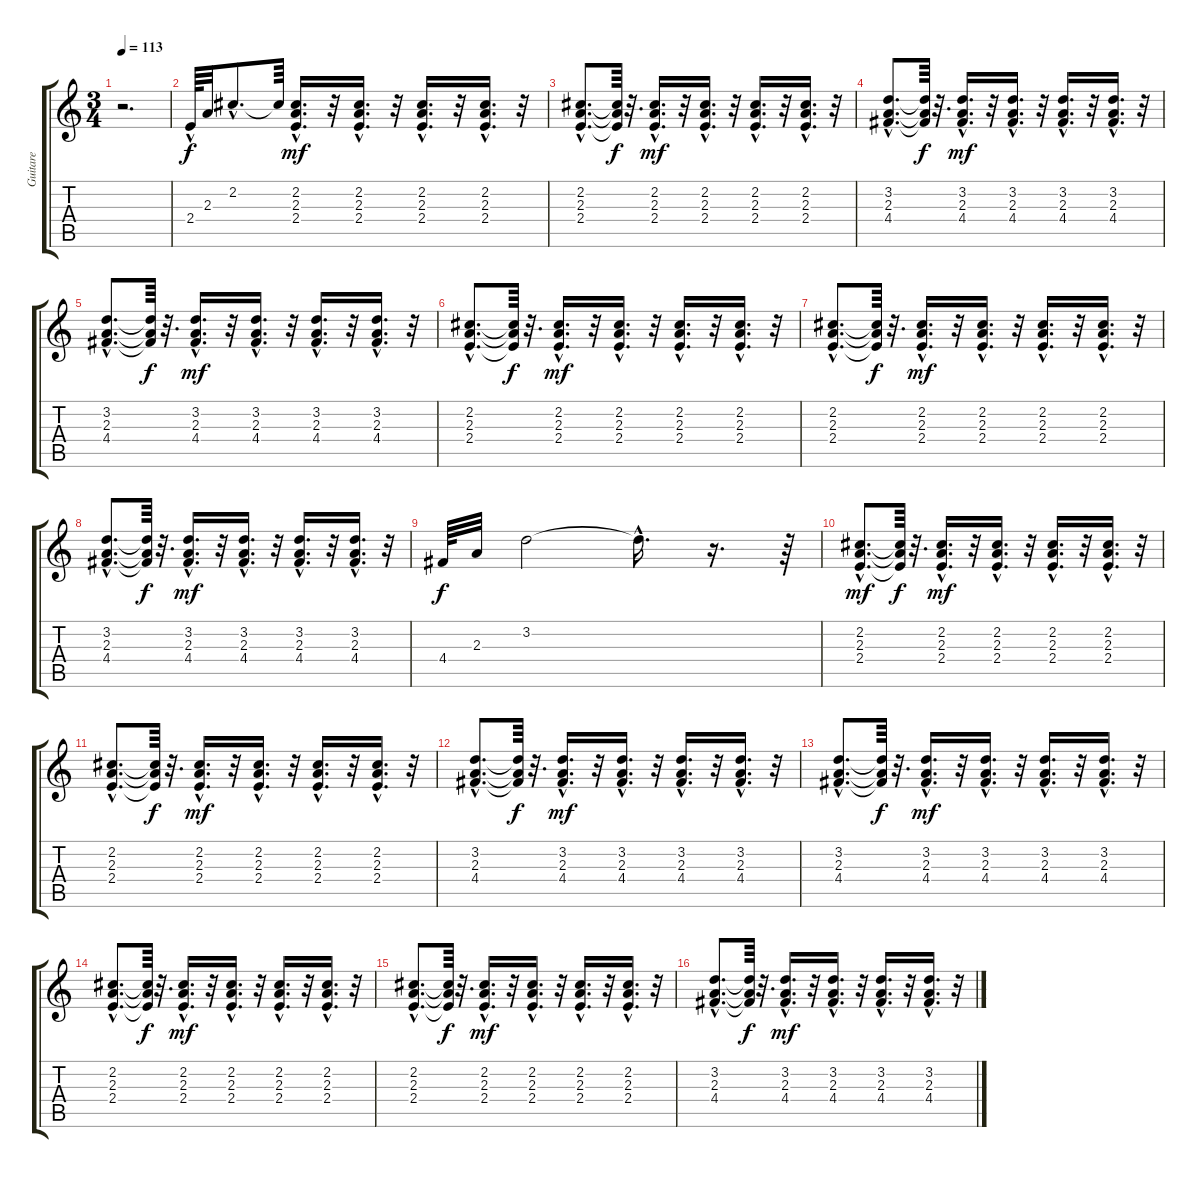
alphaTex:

\track ("Guitare" "Guitare") {instrument acousticguitarnylon}
\staff {score tabs}
\tuning (E4 B3 G3 D3 A2 E2) {hide}
\ts (3 4)
\tempo 113
\clef g2
\ks c
r.2{d dy f instrument acousticguitarnylon} |
2.4{hac}.64 2.3.32 2.2{hac}.8{d} 2.2{t}.64 (2.2{hac} 2.3{hac} 2.4{hac}).16{d dy mf} r.32 (2.2{hac} 2.3{hac} 2.4{hac}).16{d} r.32 (2.2{hac} 2.3{hac} 2.4{hac}).16{d} r.32 (2.2{hac} 2.3{hac} 2.4{hac}).16{d} r.32 |
(2.2{hac} 2.3{hac} 2.4{hac}).8{d} (2.2{t} 2.3{t} 2.4{t}).64{dy f} r.32{d} (2.2{hac} 2.3{hac} 2.4{hac}).16{d dy mf} r.32 (2.2{hac} 2.3{hac} 2.4{hac}).16{d} r.32 (2.2{hac} 2.3{hac} 2.4{hac}).16{d} r.32 (2.2{hac} 2.3{hac} 2.4{hac}).16{d} r.32 |
(3.2{hac} 2.3{hac} 4.4{hac}).8{d} (3.2{t} 2.3{t} 4.4{t}).64{dy f} r.32{d} (3.2{hac} 2.3{hac} 4.4{hac}).16{d dy mf} r.32 (3.2{hac} 2.3{hac} 4.4{hac}).16{d} r.32 (3.2{hac} 2.3{hac} 4.4{hac}).16{d} r.32 (3.2{hac} 2.3{hac} 4.4{hac}).16{d} r.32 |
(3.2{hac} 2.3{hac} 4.4{hac}).8{d} (3.2{t} 2.3{t} 4.4{t}).64{dy f} r.32{d} (3.2{hac} 2.3{hac} 4.4{hac}).16{d dy mf} r.32 (3.2{hac} 2.3{hac} 4.4{hac}).16{d} r.32 (3.2{hac} 2.3{hac} 4.4{hac}).16{d} r.32 (3.2{hac} 2.3{hac} 4.4{hac}).16{d} r.32 |
(2.2{hac} 2.3{hac} 2.4{hac}).8{d} (2.2{t} 2.3{t} 2.4{t}).64{dy f} r.32{d} (2.2{hac} 2.3{hac} 2.4{hac}).16{d dy mf} r.32 (2.2{hac} 2.3{hac} 2.4{hac}).16{d} r.32 (2.2{hac} 2.3{hac} 2.4{hac}).16{d} r.32 (2.2{hac} 2.3{hac} 2.4{hac}).16{d} r.32 |
(2.2{hac} 2.3{hac} 2.4{hac}).8{d} (2.2{t} 2.3{t} 2.4{t}).64{dy f} r.32{d} (2.2{hac} 2.3{hac} 2.4{hac}).16{d dy mf} r.32 (2.2{hac} 2.3{hac} 2.4{hac}).16{d} r.32 (2.2{hac} 2.3{hac} 2.4{hac}).16{d} r.32 (2.2{hac} 2.3{hac} 2.4{hac}).16{d} r.32 |
(3.2{hac} 2.3{hac} 4.4{hac}).8{d} (3.2{t} 2.3{t} 4.4{t}).64{dy f} r.32{d} (3.2{hac} 2.3{hac} 4.4{hac}).16{d dy mf} r.32 (3.2{hac} 2.3{hac} 4.4{hac}).16{d} r.32 (3.2{hac} 2.3{hac} 4.4{hac}).16{d} r.32 (3.2{hac} 2.3{hac} 4.4{hac}).16{d} r.32 |
4.4.64{dy f} 2.3.32 3.2.2 3.2{hac t}.16{d} r.16{d} r.64 |
(2.2{hac} 2.3{hac} 2.4{hac}).8{d dy mf} (2.2{t} 2.3{t} 2.4{t}).64{dy f} r.32{d} (2.2{hac} 2.3{hac} 2.4{hac}).16{d dy mf} r.32 (2.2{hac} 2.3{hac} 2.4{hac}).16{d} r.32 (2.2{hac} 2.3{hac} 2.4{hac}).16{d} r.32 (2.2{hac} 2.3{hac} 2.4{hac}).16{d} r.32 |
(2.2{hac} 2.3{hac} 2.4{hac}).8{d} (2.2{t} 2.3{t} 2.4{t}).64{dy f} r.32{d} (2.2{hac} 2.3{hac} 2.4{hac}).16{d dy mf} r.32 (2.2{hac} 2.3{hac} 2.4{hac}).16{d} r.32 (2.2{hac} 2.3{hac} 2.4{hac}).16{d} r.32 (2.2{hac} 2.3{hac} 2.4{hac}).16{d} r.32 |
(3.2{hac} 2.3{hac} 4.4{hac}).8{d} (3.2{t} 2.3{t} 4.4{t}).64{dy f} r.32{d} (3.2{hac} 2.3{hac} 4.4{hac}).16{d dy mf} r.32 (3.2{hac} 2.3{hac} 4.4{hac}).16{d} r.32 (3.2{hac} 2.3{hac} 4.4{hac}).16{d} r.32 (3.2{hac} 2.3{hac} 4.4{hac}).16{d} r.32 |
(3.2{hac} 2.3{hac} 4.4{hac}).8{d} (3.2{t} 2.3{t} 4.4{t}).64{dy f} r.32{d} (3.2{hac} 2.3{hac} 4.4{hac}).16{d dy mf} r.32 (3.2{hac} 2.3{hac} 4.4{hac}).16{d} r.32 (3.2{hac} 2.3{hac} 4.4{hac}).16{d} r.32 (3.2{hac} 2.3{hac} 4.4{hac}).16{d} r.32 |
(2.2{hac} 2.3{hac} 2.4{hac}).8{d} (2.2{t} 2.3{t} 2.4{t}).64{dy f} r.32{d} (2.2{hac} 2.3{hac} 2.4{hac}).16{d dy mf} r.32 (2.2{hac} 2.3{hac} 2.4{hac}).16{d} r.32 (2.2{hac} 2.3{hac} 2.4{hac}).16{d} r.32 (2.2{hac} 2.3{hac} 2.4{hac}).16{d} r.32 |
(2.2{hac} 2.3{hac} 2.4{hac}).8{d} (2.2{t} 2.3{t} 2.4{t}).64{dy f} r.32{d} (2.2{hac} 2.3{hac} 2.4{hac}).16{d dy mf} r.32 (2.2{hac} 2.3{hac} 2.4{hac}).16{d} r.32 (2.2{hac} 2.3{hac} 2.4{hac}).16{d} r.32 (2.2{hac} 2.3{hac} 2.4{hac}).16{d} r.32 |
(3.2{hac} 2.3{hac} 4.4{hac}).8{d} (3.2{t} 2.3{t} 4.4{t}).64{dy f} r.32{d} (3.2{hac} 2.3{hac} 4.4{hac}).16{d dy mf} r.32 (3.2{hac} 2.3{hac} 4.4{hac}).16{d} r.32 (3.2{hac} 2.3{hac} 4.4{hac}).16{d} r.32 (3.2{hac} 2.3{hac} 4.4{hac}).16{d} r.32
